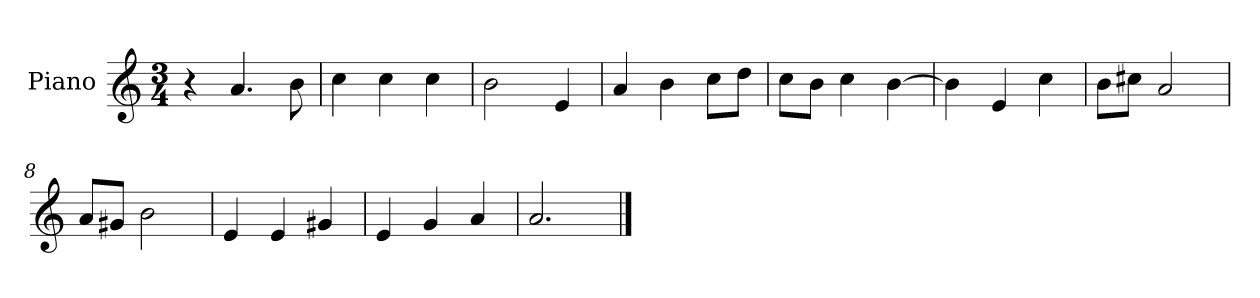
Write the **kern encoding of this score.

**kern
*part1
*staff1
*I"Piano
*I'P-no
*clefG2
*k[]
*M3/4
*MM180
=1
4r
4.a/
8b\
=2
4cc\
4cc\
4cc\
=3
2b\
4e/
=4
4a/
4b\
8cc\L
8dd\J
=5
8cc\L
8b\J
4cc\
[4b\
=6
4b\]
4e/
4cc\
=7
8b\L
8cc#X\J
2a/
=8
8a/L
8g#X/J
2b\
=9
4e/
4e/
4g#X/
=10
4e/
4g/
4a/
!!LO:LB:g=z
=11
2.a/
==
*-
